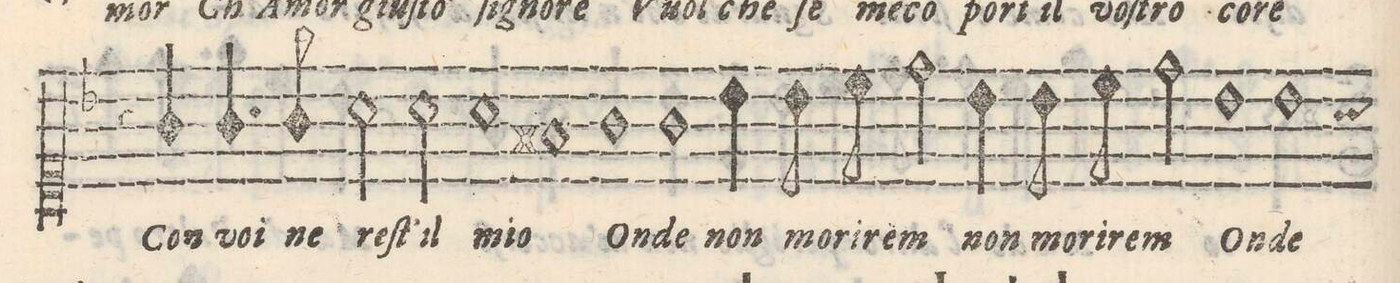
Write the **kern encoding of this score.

**kern	**text
*I"Canto	*
*clefC1	*
*k[b-]	*
*met(C)	*
*M2/1	*
4r	.
4g/	Con
4.g/	voi
8g/	ne
=8-	=8-
2a\	reſt'
2a\	il
1a	mi-
=9-	=9-
1f#X	-o
1g	On-
=10-	=10-
1g	-de
4b\	non
8b\	mo-
8cc\	-ri-
2dd\	-rem
=11-	=11-
4b\	non
8b\	mo-
8cc\	-ri-
2dd\	-rem
1b	On-
=12-	=12-
1b	-de
*-	*-
